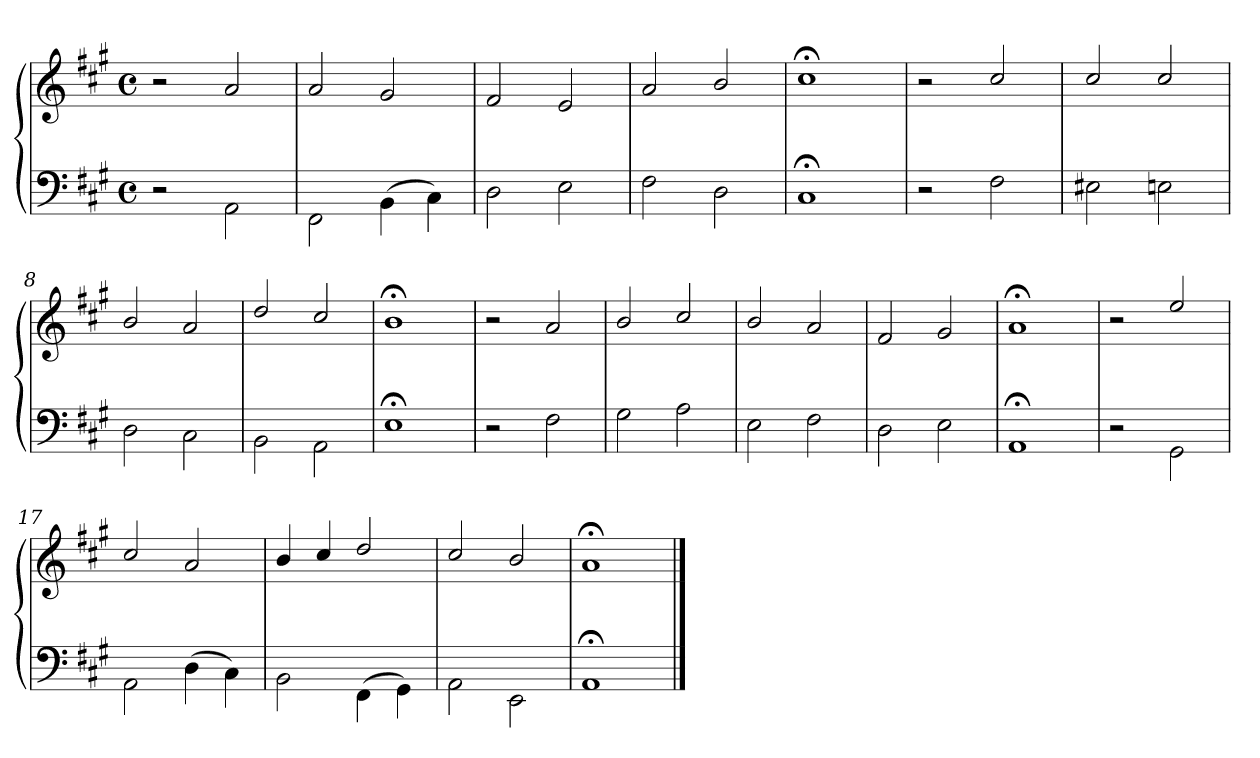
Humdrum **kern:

**kern	**kern
*part1	*part1
*staff2	*staff1
*clefF4	*clefG2
*k[f#c#g#]	*k[f#c#g#]
*M4/4	*M4/4
*met(c)	*met(c)
=1	=1
2r	2r
2AA\	2a/
=2	=2
2FF#\	2a/
(4BB\	2g#/
4C#\)	.
=3	=3
2D\	2f#/
2E\	2e/
=4	=4
2F#\	2a/
2D\	2b/
=5	=5
1C#;\	1cc#;</
=6	=6
2r	2r
2F#\	2cc#/
=7	=7
2E#X\	2cc#/
2En\	2cc#/
=8	=8
2D\	2b/
2C#\	2a/
=9	=9
2BB\	2dd/
2AA\	2cc#/
=10	=10
1E;\	1b;</
!!LO:LB:g=z
=11	=11
2r	2r
2F#\	2a/
=12	=12
2G#\	2b/
2A\	2cc#/
=13	=13
2E\	2b/
2F#\	2a/
=14	=14
2D\	2f#/
2E\	2g#/
=15	=15
1AA;\	1a;</
!!LO:PB:g=z
=16	=16
2r	2r
2GG#\	2ee/
=17	=17
2AA\	2cc#/
(4D\	2a/
4C#\)	.
=18	=18
2BB\	4b/
.	4cc#/
(4FF#\	2dd/
4GG#\)	.
=19	=19
2AA\	2cc#/
2EE\	2b/
=20	=20
1AA;\	1a;</
==	==
*-	*-
